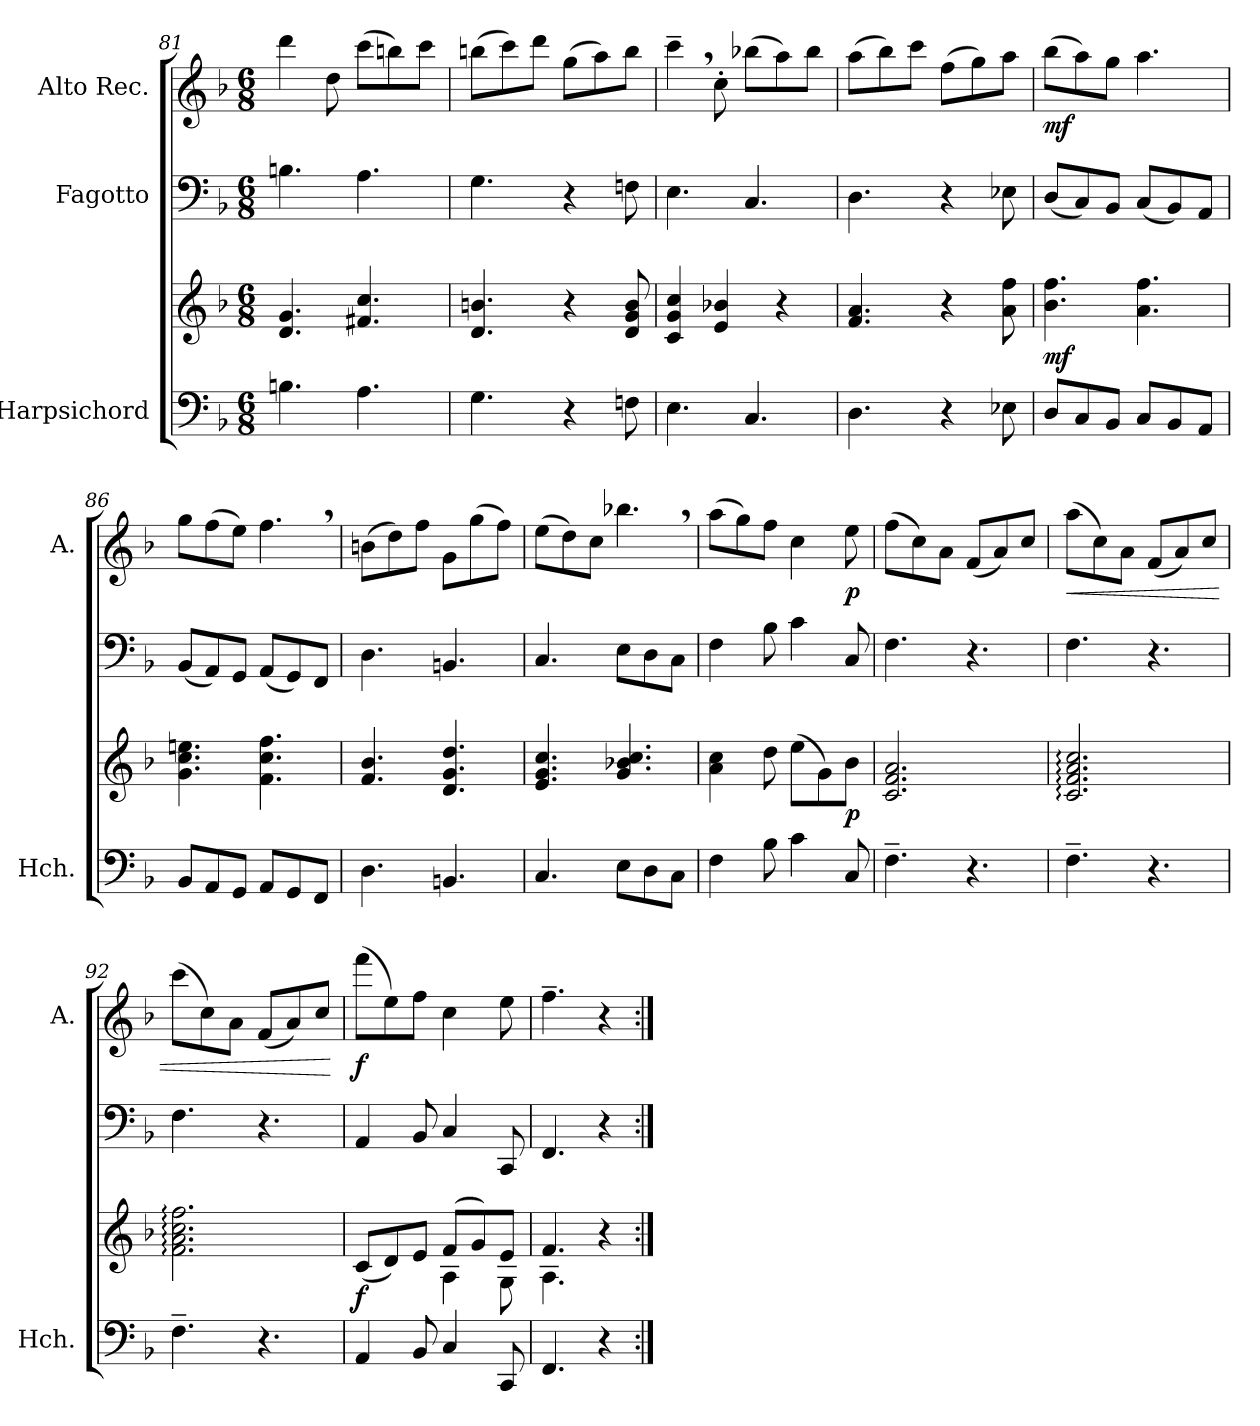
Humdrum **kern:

**kern	**kern	**dynam	**kern	**kern	**dynam
*part3	*part3	*part3	*part2	*part1	*part1
*staff4	*staff3	*staff3/4	*staff2	*staff1	*staff1
*I"Harpsichord	*	*	*I"Fagotto	*I"Alto Rec.	*
*I'Hch.	*	*	*	*I'A.	*
*clefF4	*clefG2	*	*clefF4	*clefG2	*
*k[b-]	*k[b-]	*	*k[b-]	*k[b-]	*
*M6/8	*M6/8	*	*M6/8	*M6/8	*
=81	=81	=81	=81	=81	=81
4.Bn\	4.d/ 4.g/	.	4.Bn\	4ddd\	.
.	.	.	.	8dd\	.
4.A\	4.f#X/ 4.cc/	.	4.A\	(>8ccc\L	.
.	.	.	.	8bbn\)	.
.	.	.	.	8ccc\J	.
!!LO:LB:g=z
=82	=82	=82	=82	=82	=82
4.G\	4.d/ 4.bn/	.	4.G\	(>8bbn\L	.
.	.	.	.	8ccc\)	.
.	.	.	.	8ddd\J	.
4r	4r	.	4r	(>8gg\L	.
.	.	.	.	8aa\)	.
8Fn\	8d/ 8g/ 8b/	.	8Fn\	8bb\J	.
=83	=83	=83	=83	=83	=83
4.E\	4c/ 4g/ 4cc/	.	4.E\	4ccc~,\	.
.	4e/ 4b-X/	.	.	8cc'\	.
4.C/	.	.	4.C/	(>8bb-X\L	.
.	4r	.	.	8aa\)	.
.	.	.	.	8bb-\J	.
=84	=84	=84	=84	=84	=84
4.D\	4.f/ 4.a/	.	4.D\	(>8aa\L	.
.	.	.	.	8bb-\)	.
.	.	.	.	8ccc\J	.
4r	4r	.	4r	(>8ff\L	.
.	.	.	.	8gg\)	.
8E-X\	8a\ 8ff\	.	8E-X\	8aa\J	.
=85	=85	=85	=85	=85	=85
!	!	!LO:DY:b	!	!	!LO:DY:b
8D/L	4.b-\ 4.ff\	mf	(8D/L	(>8bb-\L	mf
8C/	.	.	8C/)	8aa\)	.
8BB-/J	.	.	8BB-/J	8gg\J	.
8C/L	4.a\ 4.ff\	.	(8C/L	4.aa\	.
8BB-/	.	.	8BB-/)	.	.
8AA/J	.	.	8AA/J	.	.
=86	=86	=86	=86	=86	=86
8BB-/L	4.g\ 4.cc\ 4.een\	.	(8BB-/L	8gg\L	.
8AA/	.	.	8AA/)	(>8ff\	.
8GG/J	.	.	8GG/J	8ee\J)	.
8AA/L	4.f\ 4.cc\ 4.ff\	.	(8AA/L	4.ff,\	.
8GG/	.	.	8GG/)	.	.
8FF/J	.	.	8FF/J	.	.
=87	=87	=87	=87	=87	=87
4.D\	4.f/ 4.b-/	.	4.D\	(>8bn\L	.
.	.	.	.	8dd\)	.
.	.	.	.	8ff\J	.
4.BBn/	4.d/ 4.g/ 4.dd/	.	4.BBn/	8g\L	.
.	.	.	.	(>8gg\	.
.	.	.	.	8ff\J)	.
=88	=88	=88	=88	=88	=88
4.C/	4.e/ 4.g/ 4.cc/	.	4.C/	(>8ee\L	.
.	.	.	.	8dd\)	.
.	.	.	.	8cc\J	.
8E\L	4.g/ 4.b-X/ 4.cc/	.	8E\L	4.bb-X,\	.
8D\	.	.	8D\	.	.
8C\J	.	.	8C\J	.	.
!!LO:LB:g=z
=89	=89	=89	=89	=89	=89
4F\	4a\ 4cc\	.	4F\	(>8aa\L	.
.	.	.	.	8gg\)	.
8B-\	8dd\	.	8B-\	8ff\J	.
4c\	(>8ee\L	.	4c\	4cc\	.
.	8g\)	.	.	.	.
!	!	!LO:DY:b	!	!	!LO:DY:b
8C/	8b-\J	p	8C/	8ee\	p
=90	=90	=90	=90	=90	=90
4.F~\	2.c/ 2.f/ 2.a/	.	4.F\	(8ff\L	.
.	.	.	.	8cc\)	.
.	.	.	.	8a\J	.
4.r	.	.	4.r	(8f/L	.
.	.	.	.	8a/)	.
.	.	.	.	8cc/J	.
=91	=91	=91	=91	=91	=91
!	!	!	!	!	!LO:HP:b
4.F:~\	2.c/: 2.f/: 2.a/: 2.cc/:	.	4.F\	(8aa\L	<
.	.	.	.	8cc\)	.
.	.	.	.	8a\J	.
4.r	.	.	4.r	(8f/L	.
.	.	.	.	8a/)	.
.	.	.	.	8cc/J	.
=92	=92	=92	=92	=92	=92
4.F:~\	2.f\: 2.a\: 2.cc\: 2.ff\:	.	4.F\	(8ccc\L	.
.	.	.	.	8cc\)	.
.	.	.	.	8a\J	.
4.r	.	.	4.r	(8f/L	.
.	.	.	.	8a/)	.
.	.	.	.	8cc/J	.
.	.	.	.	.	[
=93	=93	=93	=93	=93	=93
*	*^	*	*	*	*
!	!	!	!LO:DY:b	!	!	!LO:DY:b
4AA/	(>8c/L	4.ryy	f	4AA/	(8fff\L	f
.	8d/)	.	.	.	8ee\)	.
8BB-/	8e/J	.	.	8BB-/	8ff\J	.
4C/	(>8f/L	4A\	.	4C/	4cc\	.
.	8g/)	.	.	.	.	.
8CC/	8e/J	8G\	.	8CC/	8ee\	.
=94	=94	=94	=94	=94	=94	=94
4.FF/	4.f/	4.A\	.	4.FF/	4.ff~\	.
4r	4r	4ryy	.	4r	4r	.
*	*v	*v	*	*	*	*
=:|!	=:|!	=:|!	=:|!	=:|!	=:|!
*-	*-	*-	*-	*-	*-
